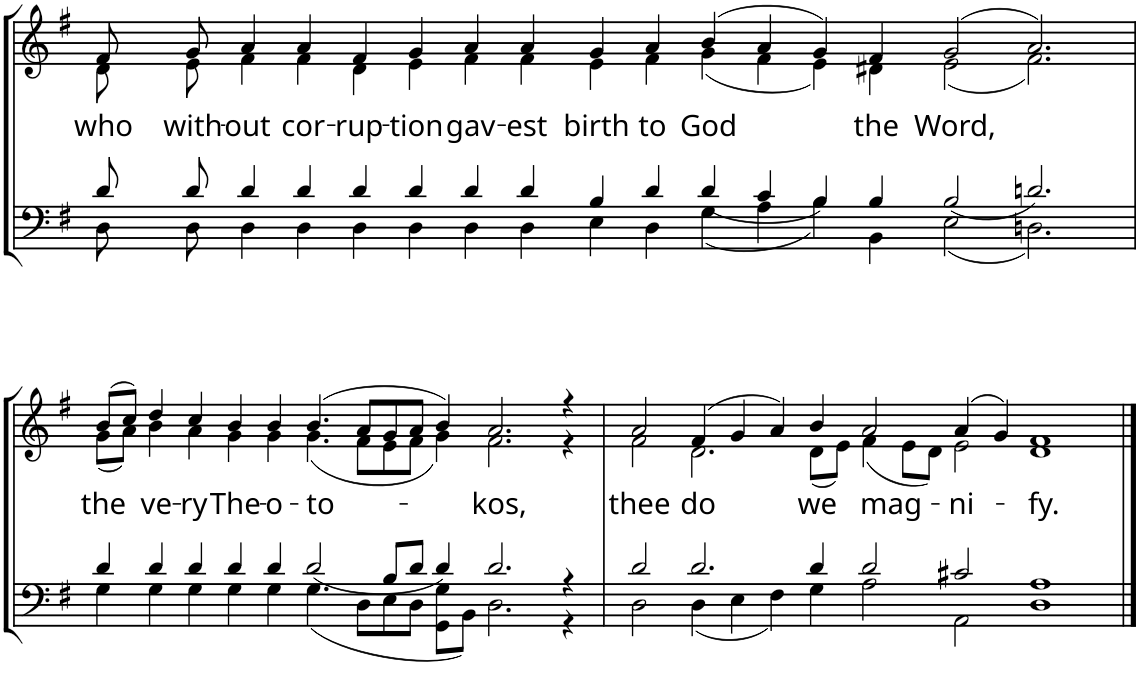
**kern	**kern	**text
*part1	*part1	*part1
*staff2	*staff1	*staff1
*I"Piano	*	*
*I'Pno.	*	*
!!LO:PB:g=z
*clefF4	*clefG2	*
*k[f#]	*k[f#]	*
*M63/4	*M63/4	*
=9	=9	=9
*^	*^	*
*	*^	*	*	*
!	!	!	!	!	!LO:LY:b
000ryy	8d/	8D\	8f#/	8d\	who
!	!	!	!	!	!LO:LY:b
.	8d/	8D\	8g/	8e\	with-
!	!	!	!	!	!LO:LY:b
.	4d/	4D\	4a/	4f#\	-out
!	!	!	!	!	!LO:LY:b
.	4d/	4D\	4a/	4f#\	cor-
!	!	!	!	!	!LO:LY:b
.	4d/	4D\	4f#/	4d\	-rup-
!	!	!	!	!	!LO:LY:b
.	4d/	4D\	4g/	4e\	-tion
!	!	!	!	!	!LO:LY:b
.	4d/	4D\	4a/	4f#\	gav-
!	!	!	!	!	!LO:LY:b
.	4d/	4D\	4a/	4f#\	-est
!	!	!	!	!	!LO:LY:b
.	4B/	4E\	4g/	4e\	birth
!	!	!	!	!	!LO:LY:b
.	4d/	4D\	4a/	4f#\	to
!	!	!	!	!	!LO:LY:b
.	4d/	4G\	(4b/	(4g\	God
.	4c/	4A\	4a/	4f#\	.
.	4B/	4B\	4g/)	4e\)	.
!	!	!	!	!	!LO:LY:b
.	4B/	4BB\	4f#/	4d#X\	the
!	!	!	!	!	!LO:LY:b
.	2B/	2E\	(2g/	(2e\	Word,
.	2.dn/	2.Dn\	2.a/)	2.f#\)	.
.	1ryy	1ryy	000ryy	000ryy	.
.	1ryy	1ryy	.	.	.
.	1ryy	1ryy	.	.	.
.	1ryy	1ryy	.	.	.
4%31ryy	.	.	.	.	.
.	1ryy	1ryy	.	.	.
.	1ryy	1ryy	.	.	.
.	1ryy	1ryy	.	.	.
.	1ryy	1ryy	.	.	.
.	1ryy	1ryy	0ryy	0ryy	.
.	1ryy	1ryy	.	.	.
.	1ryy	1ryy	1ryy	1ryy	.
.	4ryy	4ryy	4ryy	4ryy	.
!!LO:LB:g=z	!!
=10	=10	=10	=10	=10	=10
!	!	!	!	!	!LO:LY:b
0ryy	4d/	4G\	(8b/L	(8g\L	the
.	.	.	8cc/J)	8a\J)	.
!	!	!	!	!	!LO:LY:b
.	4d/	4G\	4dd/	4b\	ve-
!	!	!	!	!	!LO:LY:b
.	4d/	4G\	4cc/	4a\	-ry
!	!	!	!	!	!LO:LY:b
.	4d/	4G\	4b/	4g\	The-
!	!	!	!	!	!LO:LY:b
.	4d/	4G\	4b/	4g\	-o-
!	!	!	!	!	!LO:LY:b
.	2d/	4.G\	(4.b/	(4.g\	-to-
.	.	8D\L	8a/L	8f#\L	.
.	8B/L	8E\	8g/	8e\	.
.	8d/J	8D\J	8a/J	8f#\J	.
1ryy	4d/	8GG\ 8G\L	4b/)	4g\)	.
.	.	8BB\J	.	.	.
!	!	!	!	!	!LO:LY:b
.	2.d/	2.D\	2.a/	2.f#\	-kos,
4ryy	4r	4r	4r	4r	.
=11	=11	=11	=11	=11	=11
!	!	!	!	!	!LO:LY:b
000ryy	2d/	2D\	2a/	2f#\	thee
!	!	!	!	!	!LO:LY:b
.	2.d/	4D\	(4f#/	2.d\	do
.	.	4E\	4g/	.	.
.	.	4F#\	4a/)	.	.
!	!	!	!	!	!LO:LY:b
.	4d/	4G\	4b/	(8d\L	we
.	.	.	.	8e\J)	.
!	!	!	!	!	!LO:LY:b
.	2d/	2A\	2a/	(4f#\	mag-
.	.	.	.	8e\L	.
.	.	.	.	8d\J)	.
!	!	!	!	!	!LO:LY:b
.	2c#X/	2AA\	(4a/	2e\	-ni-
.	.	.	4g/)	.	.
!	!	!	!	!	!LO:LY:b
.	1A	1D	1f#	1d	-fy.
.	1ryy	1ryy	000ryy	000ryy	.
.	1ryy	1ryy	.	.	.
.	1ryy	1ryy	.	.	.
.	1ryy	1ryy	.	.	.
.	1ryy	1ryy	.	.	.
4%31ryy	.	.	.	.	.
.	1ryy	1ryy	.	.	.
.	1ryy	1ryy	.	.	.
.	1ryy	1ryy	.	.	.
.	1ryy	1ryy	00ryy	00ryy	.
.	1ryy	1ryy	.	.	.
.	1ryy	1ryy	.	.	.
.	1ryy	1ryy	.	.	.
.	4ryy	4ryy	4ryy	4ryy	.
*v	*v	*v	*	*	*
*	*v	*v	*
==	==	==
*-	*-	*-
